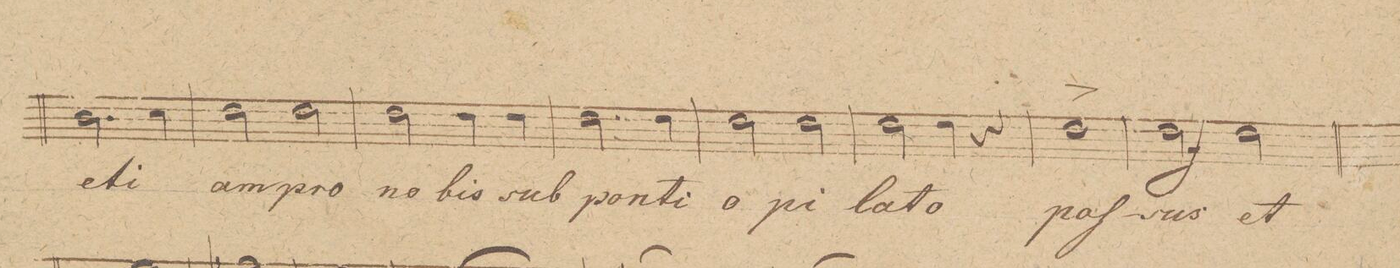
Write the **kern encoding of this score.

**kern	**text	**dynam
*I"Baſso 1mo	*	*
*clefF4	*	*
*k[]	*	*
*met(c|)	*	*
*M2/2	*	*
2.D\	e-	.
4E\	-ti-	.
=59	=59	=59
2F\	-am	.
2F\	pro	.
=60	=60	=60
2F\	no-	.
4F\	-bis	.
4F\	sub	.
=61	=61	=61
2.F\	pon-	.
4F\	-ti-	.
=62	=62	=62
2F\	-o	.
2F\	pi-	.
=63	=63	=63
2F\	-la-	.
4F\	-to	.
4r	.	.
=64	=64	=64
1F^	paſ-	.
=65	=65	=65
2F\	-sus	f
.	.	f
2F\	et	.
=66	=66	=66
*-	*-	*-
